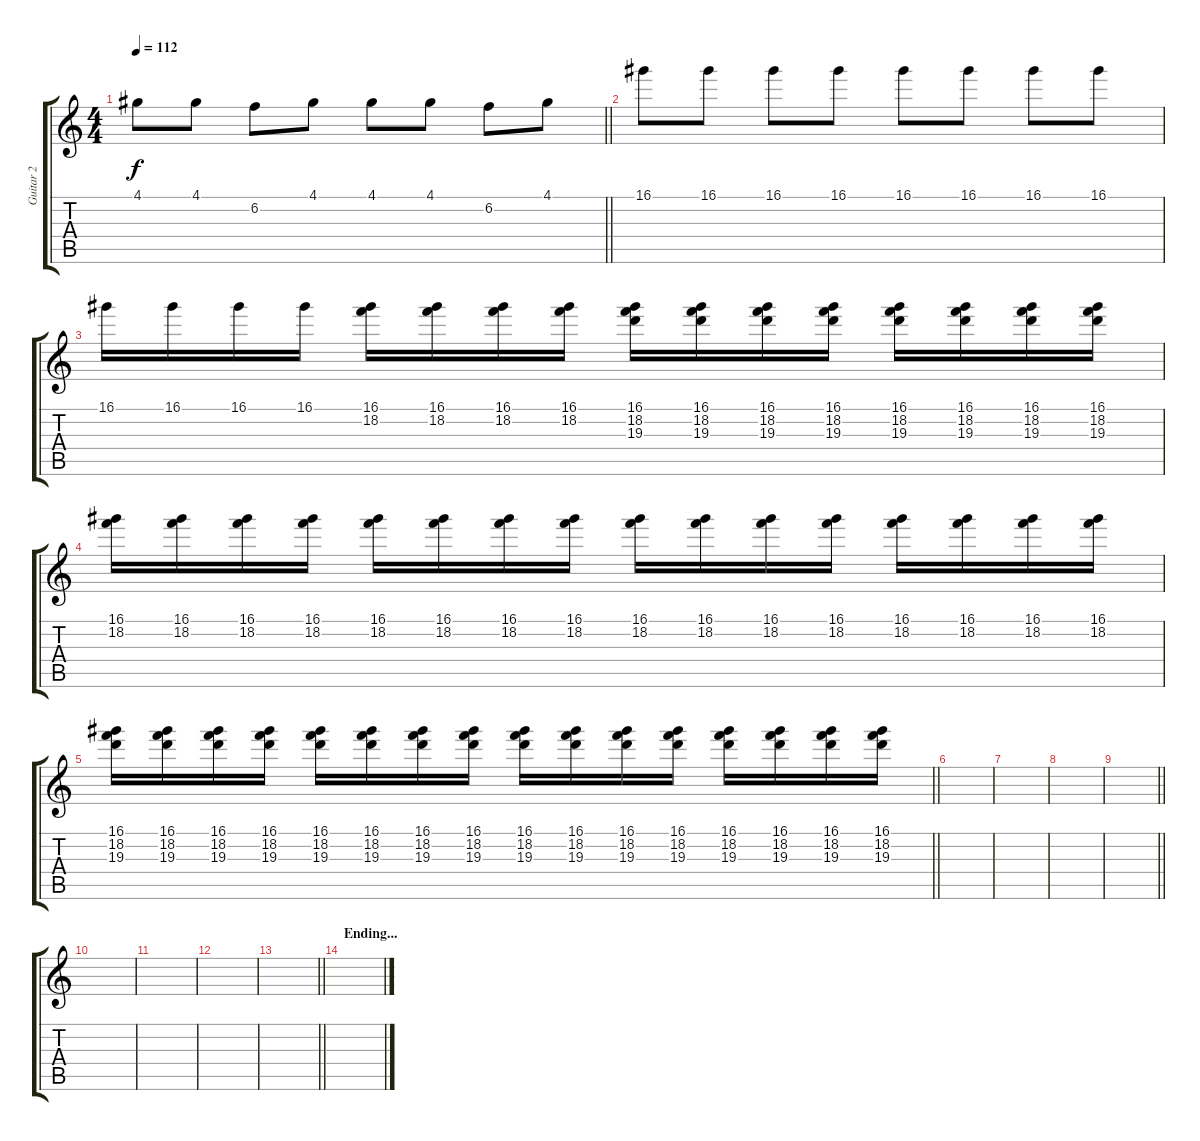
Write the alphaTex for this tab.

\track ("Guitar 2" "Guitar 2") {instrument overdrivenguitar}
\staff {score tabs}
\tuning (E4 B3 G3 D3 A2 E2) {hide}
\ts (4 4)
\tempo 112
\clef g2
\barLineRight lightlight
\ks c
4.1.8{dy f} 4.1.8 6.2.8 4.1.8 4.1.8 4.1.8 6.2.8 4.1.8 |
16.1.8 16.1.8 16.1.8 16.1.8 16.1.8 16.1.8 16.1.8 16.1.8 |
16.1.16 16.1.16 16.1.16 16.1.16 (16.1 18.2).16 (16.1 18.2).16 (16.1 18.2).16 (16.1 18.2).16 (16.1 18.2 19.3).16 (16.1 18.2 19.3).16 (16.1 18.2 19.3).16 (16.1 18.2 19.3).16 (16.1 18.2 19.3).16 (16.1 18.2 19.3).16 (16.1 18.2 19.3).16 (16.1 18.2 19.3).16 |
(16.1 18.2).16 (16.1 18.2).16 (16.1 18.2).16 (16.1 18.2).16 (16.1 18.2).16 (16.1 18.2).16 (16.1 18.2).16 (16.1 18.2).16 (16.1 18.2).16 (16.1 18.2).16 (16.1 18.2).16 (16.1 18.2).16 (16.1 18.2).16 (16.1 18.2).16 (16.1 18.2).16 (16.1 18.2).16 |
\barLineRight lightlight
(16.1 18.2 19.3).16 (16.1 18.2 19.3).16 (16.1 18.2 19.3).16 (16.1 18.2 19.3).16 (16.1 18.2 19.3).16 (16.1 18.2 19.3).16 (16.1 18.2 19.3).16 (16.1 18.2 19.3).16 (16.1 18.2 19.3).16 (16.1 18.2 19.3).16 (16.1 18.2 19.3).16 (16.1 18.2 19.3).16 (16.1 18.2 19.3).16 (16.1 18.2 19.3).16 (16.1 18.2 19.3).16 (16.1 18.2 19.3).16 |
|
|
|
\barLineRight lightlight
|
|
|
|
\barLineRight lightlight
|
\section ("" "Ending...")
